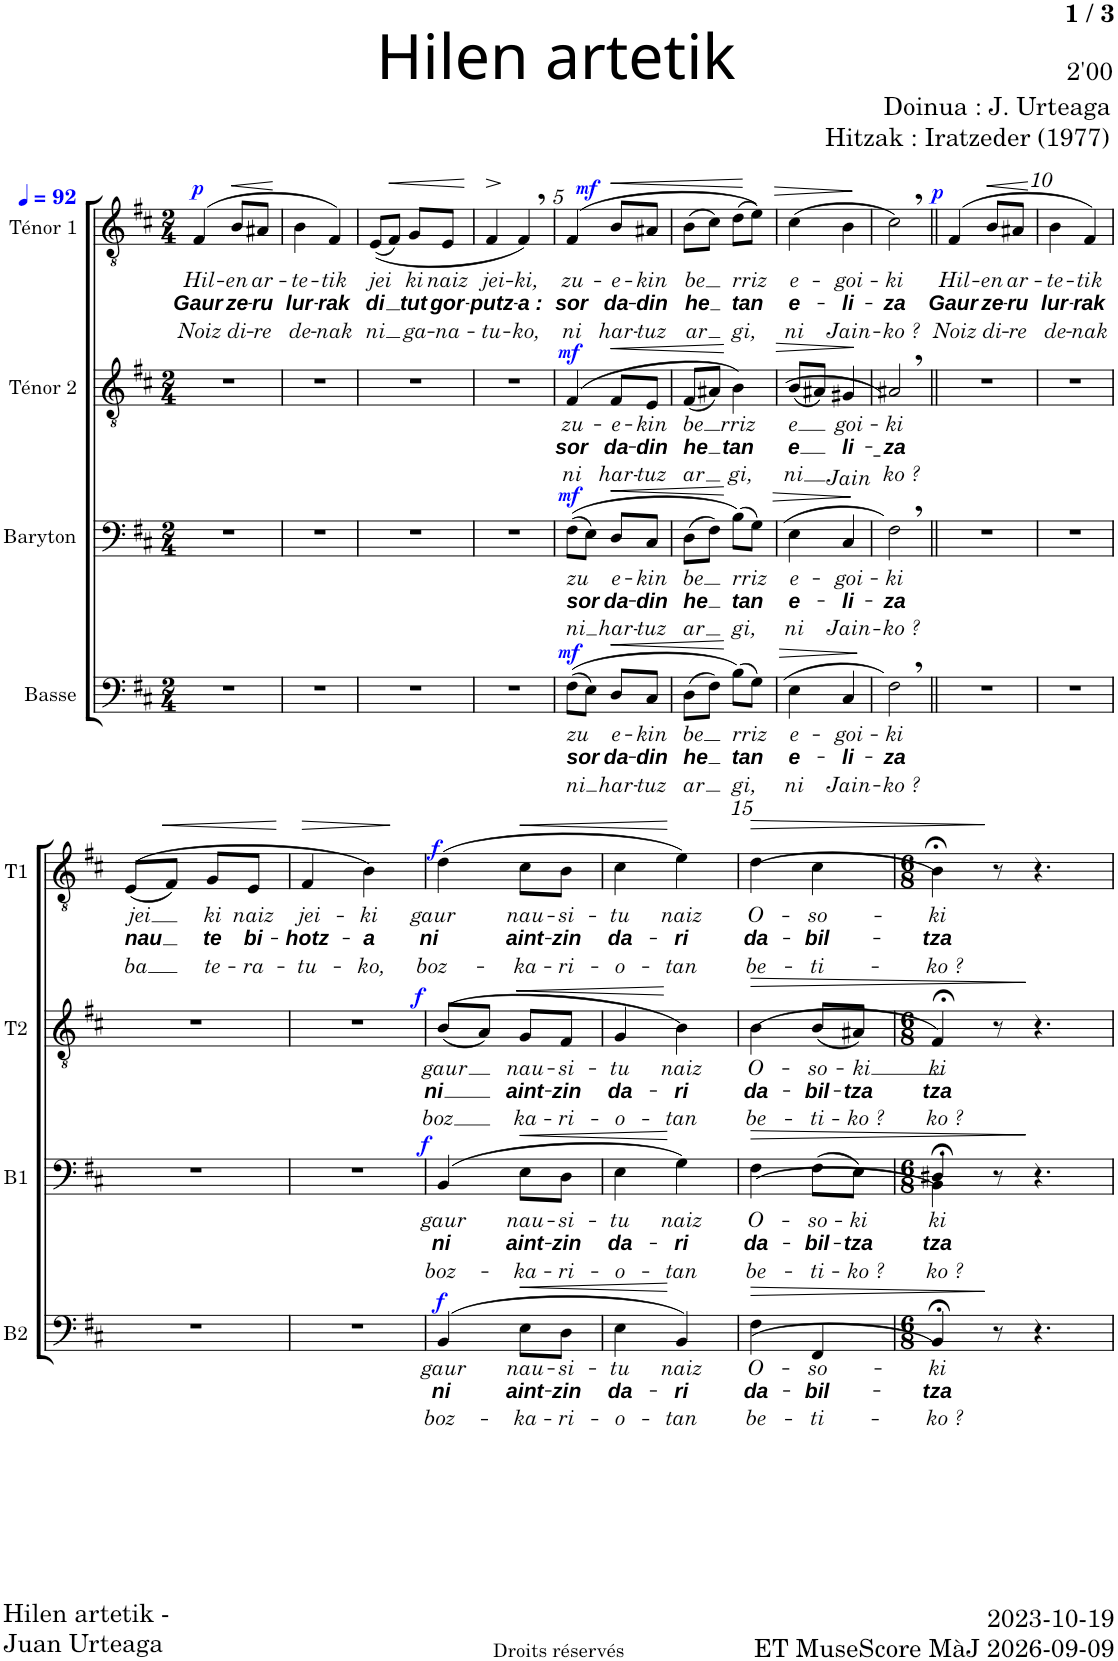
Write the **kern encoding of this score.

**kern	**text	**text	**text	**dynam	**kern	**text	**text	**text	**dynam	**kern	**text	**text	**text	**dynam	**kern	**text	**text	**text	**dynam
*part4	*part4	*part4	*part4	*part4	*part3	*part3	*part3	*part3	*part3	*part2	*part2	*part2	*part2	*part2	*part1	*part1	*part1	*part1	*part1
*staff4	*staff4	*staff4	*staff4	*staff4	*staff3	*staff3	*staff3	*staff3	*staff3	*staff2	*staff2	*staff2	*staff2	*staff2	*staff1	*staff1	*staff1	*staff1	*staff1
*I"Basse	*	*	*	*	*I"Baryton	*	*	*	*	*I"Ténor 2	*	*	*	*	*I"Ténor 1	*	*	*	*
*I'B2	*	*	*	*	*I'B1	*	*	*	*	*I'T2	*	*	*	*	*I'T1	*	*	*	*
*clefF4	*	*	*	*	*clefF4	*	*	*	*	*clefGv2	*	*	*	*	*clefGv2	*	*	*	*
*k[f#c#]	*	*	*	*	*k[f#c#]	*	*	*	*	*k[f#c#]	*	*	*	*	*k[f#c#]	*	*	*	*
*M2/4	*	*	*	*	*M2/4	*	*	*	*	*M2/4	*	*	*	*	*M2/4	*	*	*	*
*MM92	*	*	*	*	*MM92	*	*	*	*	*MM92	*	*	*	*	*MM92	*	*	*	*
=1	=1	=1	=1	=1	=1	=1	=1	=1	=1	=1	=1	=1	=1	=1	=1	=1	=1	=1	=1
!	!	!	!	!	!	!	!	!	!	!	!	!	!	!	!	!LO:LY:b	!LO:LY:b	!LO:LY:b	!LO:DY:a
2r	.	.	.	.	2r	.	.	.	.	2r	.	.	.	.	(4F#/	Hil-	Gaur	Noiz	p
!	!	!	!	!	!	!	!	!	!	!	!	!	!	!	!	!LO:LY:b	!LO:LY:b	!LO:LY:b	!LO:HP:b
.	.	.	.	.	.	.	.	.	.	.	.	.	.	.	8B/L	-en	ze-	di-	<
!	!	!	!	!	!	!	!	!	!	!	!	!	!	!	!	!LO:LY:b	!LO:LY:b	!LO:LY:b	!
.	.	.	.	.	.	.	.	.	.	.	.	.	.	.	8A#X/J	ar-	-ru	-re	.
.	.	.	.	.	.	.	.	.	.	.	.	.	.	.	.	.	.	.	[
=2	=2	=2	=2	=2	=2	=2	=2	=2	=2	=2	=2	=2	=2	=2	=2	=2	=2	=2	=2
!	!	!	!	!	!	!	!	!	!	!	!	!	!	!	!	!LO:LY:b	!LO:LY:b	!LO:LY:b	!
2r	.	.	.	.	2r	.	.	.	.	2r	.	.	.	.	4B\	-te-	lur-	de-	.
!	!	!	!	!	!	!	!	!	!	!	!	!	!	!	!	!LO:LY:b	!LO:LY:b	!LO:LY:b	!
.	.	.	.	.	.	.	.	.	.	.	.	.	.	.	4F#/)	-tik	-rak	-nak	.
=3	=3	=3	=3	=3	=3	=3	=3	=3	=3	=3	=3	=3	=3	=3	=3	=3	=3	=3	=3
!	!	!	!	!	!	!	!	!	!	!	!	!	!	!	!	!LO:LY:b	!LO:LY:b	!LO:LY:b	!
2r	.	.	.	.	2r	.	.	.	.	2r	.	.	.	.	((8E/L	jei	di	ni	.
!	!	!	!	!	!	!	!	!	!	!	!	!	!	!	!	!	!	!	!LO:HP:b
.	.	.	.	.	.	.	.	.	.	.	.	.	.	.	8F#/J)	.	.	.	<
!	!	!	!	!	!	!	!	!	!	!	!	!	!	!	!	!LO:LY:b	!LO:LY:b	!LO:LY:b	!
.	.	.	.	.	.	.	.	.	.	.	.	.	.	.	8G/L	ki	tut	ga-	.
!	!	!	!	!	!	!	!	!	!	!	!	!	!	!	!	!LO:LY:b	!LO:LY:b	!LO:LY:b	!
.	.	.	.	.	.	.	.	.	.	.	.	.	.	.	8E/J	naiz	gor-	-na-	.
.	.	.	.	.	.	.	.	.	.	.	.	.	.	.	.	.	.	.	[
=4	=4	=4	=4	=4	=4	=4	=4	=4	=4	=4	=4	=4	=4	=4	=4	=4	=4	=4	=4
!	!	!	!	!	!	!	!	!	!	!	!	!	!	!	!	!LO:LY:b	!LO:LY:b	!LO:LY:b	!LO:HP:b
2r	.	.	.	.	2r	.	.	.	.	2r	.	.	.	.	4F#/	jei-	-putz-	-tu-	>
!	!	!	!	!	!	!	!	!	!	!	!	!	!	!	!	!LO:LY:b	!LO:LY:b	!LO:LY:b	!
.	.	.	.	.	.	.	.	.	.	.	.	.	.	.	4F#,/)	-ki,	-a :	-ko,	.
=5	=5	=5	=5	=5	=5	=5	=5	=5	=5	=5	=5	=5	=5	=5	=5	=5	=5	=5	=5
!	!LO:LY:b	!LO:LY:b	!LO:LY:b	!LO:DY:a	!	!LO:LY:b	!LO:LY:b	!LO:LY:b	!LO:DY:a	!	!LO:LY:b	!LO:LY:b	!LO:LY:b	!LO:DY:a	!	!LO:LY:b	!LO:LY:b	!LO:LY:b	!LO:DY:a
((8F#\L	-zu	sor	ni	mf	((8F#\L	-zu	sor	ni	mf	(4F#/	zu-	sor	ni	mf	(4F#/	zu-	sor	ni	mf
8E\J)	.	.	.	.	8E\J)	.	.	.	.	.	.	.	.	.	.	.	.	.	.
!	!LO:LY:b	!LO:LY:b	!LO:LY:b	!LO:HP:b	!	!LO:LY:b	!LO:LY:b	!LO:LY:b	!LO:HP:b	!	!LO:LY:b	!LO:LY:b	!LO:LY:b	!LO:HP:b	!	!LO:LY:b	!LO:LY:b	!LO:LY:b	!LO:HP:n=1:b
8D/L	e-	da-	har-	<	8D/L	e-	da-	har-	<	8F#/L	-e-	da-	har-	<	8B/L	-e-	da-	har-	] <
!	!LO:LY:b	!LO:LY:b	!LO:LY:b	!	!	!LO:LY:b	!LO:LY:b	!LO:LY:b	!	!	!LO:LY:b	!LO:LY:b	!LO:LY:b	!	!	!LO:LY:b	!LO:LY:b	!LO:LY:b	!
8C#/J	-kin	-din	-tuz	.	8C#/J	-kin	-din	-tuz	.	8E/J	-kin	-din	-tuz	.	8A#X/J	-kin	-din	-tuz	.
=6	=6	=6	=6	=6	=6	=6	=6	=6	=6	=6	=6	=6	=6	=6	=6	=6	=6	=6	=6
!	!LO:LY:b	!LO:LY:b	!LO:LY:b	!	!	!LO:LY:b	!LO:LY:b	!LO:LY:b	!	!	!LO:LY:b	!LO:LY:b	!LO:LY:b	!	!	!LO:LY:b	!LO:LY:b	!LO:LY:b	!
(8D\L	be	he	ar	.	(8D\L	be	he	ar	.	(8F#/L	be	he	ar	.	(8B\L	be	he	ar	.
8F#\J)	.	.	.	.	8F#\J)	.	.	.	.	8A#X/J)	.	.	.	.	8c#\J)	.	.	.	.
!	!LO:LY:b	!LO:LY:b	!LO:LY:b	!	!	!LO:LY:b	!LO:LY:b	!LO:LY:b	!	!	!LO:LY:b	!LO:LY:b	!LO:LY:b	!	!	!LO:LY:b	!LO:LY:b	!LO:LY:b	!
(8B\L)	rriz	tan	gi,	[	(8B\L)	rriz	tan	gi,	[	4B\)	rriz	tan	gi,	[	(8d\L	rriz	tan	gi,	.
8G\J)	.	.	.	.	8G\J)	.	.	.	.	.	.	.	.	.	8e\J))	.	.	.	[
=7	=7	=7	=7	=7	=7	=7	=7	=7	=7	=7	=7	=7	=7	=7	=7	=7	=7	=7	=7
!	!LO:LY:b	!LO:LY:b	!LO:LY:b	!LO:HP:b	!	!LO:LY:b	!LO:LY:b	!LO:LY:b	!LO:HP:b	!	!LO:LY:b	!LO:LY:b	!LO:LY:b	!LO:HP:b	!	!LO:LY:b	!LO:LY:b	!LO:LY:b	!LO:HP:b
(>4E\	e-	e-	ni	>	(>4E\	e-	e-	ni	>	((>8B/L	-e	-e	ni	>	(4c#\	e-	e-	ni	>
.	.	.	.	.	.	.	.	.	.	8A#X/J)	.	.	.	.	.	.	.	.	.
!	!LO:LY:b	!LO:LY:b	!LO:LY:b	!	!	!LO:LY:b	!LO:LY:b	!LO:LY:b	!	!	!LO:LY:b	!LO:LY:b	!LO:LY:b	!	!	!LO:LY:b	!LO:LY:b	!LO:LY:b	!
4C#/	-goi-	-li-	Jain-	.	4C#/	-goi-	-li-	Jain-	.	4G#X/	goi-	li-	Jain	.	4B\	-goi-	-li-	Jain-	.
.	.	.	.	]	.	.	.	.	]	.	.	.	.	]	.	.	.	.	]
=8	=8	=8	=8	=8	=8	=8	=8	=8	=8	=8	=8	=8	=8	=8	=8	=8	=8	=8	=8
!	!LO:LY:b	!LO:LY:b	!LO:LY:b	!	!	!LO:LY:b	!LO:LY:b	!LO:LY:b	!	!	!LO:LY:b	!LO:LY:b	!LO:LY:b	!	!	!LO:LY:b	!LO:LY:b	!LO:LY:b	!
2F#,\)	-ki	-za	-ko ?	.	2F#,\)	-ki	-za	-ko ?	.	2A#X,/)	-ki	-za	-ko ?	.	2c#,\)	-ki	-za	-ko ?	.
=9||	=9||	=9||	=9||	=9||	=9||	=9||	=9||	=9||	=9||	=9||	=9||	=9||	=9||	=9||	=9||	=9||	=9||	=9||	=9||
!	!	!	!	!	!	!	!	!	!	!	!	!	!	!	!	!LO:LY:b	!LO:LY:b	!LO:LY:b	!LO:DY:a
2r	.	.	.	.	2r	.	.	.	.	2r	.	.	.	.	(4F#/	Hil-	Gaur	Noiz	p
!	!	!	!	!	!	!	!	!	!	!	!	!	!	!	!	!LO:LY:b	!LO:LY:b	!LO:LY:b	!LO:HP:b
.	.	.	.	.	.	.	.	.	.	.	.	.	.	.	8B/L	-en	ze-	di-	<
!	!	!	!	!	!	!	!	!	!	!	!	!	!	!	!	!LO:LY:b	!LO:LY:b	!LO:LY:b	!
.	.	.	.	.	.	.	.	.	.	.	.	.	.	.	8A#X/J	ar-	-ru	-re	.
.	.	.	.	.	.	.	.	.	.	.	.	.	.	.	.	.	.	.	[
=10	=10	=10	=10	=10	=10	=10	=10	=10	=10	=10	=10	=10	=10	=10	=10	=10	=10	=10	=10
!	!	!	!	!	!	!	!	!	!	!	!	!	!	!	!	!LO:LY:b	!LO:LY:b	!LO:LY:b	!
2r	.	.	.	.	2r	.	.	.	.	2r	.	.	.	.	4B\	-te-	lur-	de-	.
!	!	!	!	!	!	!	!	!	!	!	!	!	!	!	!	!LO:LY:b	!LO:LY:b	!LO:LY:b	!
.	.	.	.	.	.	.	.	.	.	.	.	.	.	.	4F#/)	-tik	-rak	-nak	.
!!LO:LB:g=z
=11	=11	=11	=11	=11	=11	=11	=11	=11	=11	=11	=11	=11	=11	=11	=11	=11	=11	=11	=11
!	!	!	!	!	!	!	!	!	!	!	!	!	!	!	!	!LO:LY:b	!LO:LY:b	!LO:LY:b	!
2r	.	.	.	.	2r	.	.	.	.	2r	.	.	.	.	((8E/L	jei	nau	ba	.
!	!	!	!	!	!	!	!	!	!	!	!	!	!	!	!	!	!	!	!LO:HP:b
.	.	.	.	.	.	.	.	.	.	.	.	.	.	.	8F#/J)	.	.	.	<
!	!	!	!	!	!	!	!	!	!	!	!	!	!	!	!	!LO:LY:b	!LO:LY:b	!LO:LY:b	!
.	.	.	.	.	.	.	.	.	.	.	.	.	.	.	8G/L	ki	te	te-	.
!	!	!	!	!	!	!	!	!	!	!	!	!	!	!	!	!LO:LY:b	!LO:LY:b	!LO:LY:b	!
.	.	.	.	.	.	.	.	.	.	.	.	.	.	.	8E/J	naiz	bi-	-ra-	.
.	.	.	.	.	.	.	.	.	.	.	.	.	.	.	.	.	.	.	[
=12	=12	=12	=12	=12	=12	=12	=12	=12	=12	=12	=12	=12	=12	=12	=12	=12	=12	=12	=12
!	!	!	!	!	!	!	!	!	!	!	!	!	!	!	!	!LO:LY:b	!LO:LY:b	!LO:LY:b	!LO:HP:b
2r	.	.	.	.	2r	.	.	.	.	2r	.	.	.	.	4F#/	jei-	-hotz-	-tu-	>
!	!	!	!	!	!	!	!	!	!	!	!	!	!	!	!	!LO:LY:b	!LO:LY:b	!LO:LY:b	!
.	.	.	.	.	.	.	.	.	.	.	.	.	.	.	4B\)	-ki	-a	-ko,	.
=13	=13	=13	=13	=13	=13	=13	=13	=13	=13	=13	=13	=13	=13	=13	=13	=13	=13	=13	=13
!	!LO:LY:b	!LO:LY:b	!LO:LY:b	!LO:DY:a	!	!LO:LY:b	!LO:LY:b	!LO:LY:b	!LO:DY:a	!	!LO:LY:b	!LO:LY:b	!LO:LY:b	!LO:DY:a	!	!LO:LY:b	!LO:LY:b	!LO:LY:b	!LO:DY:a
(4BB/	gaur	ni	boz-	f	(4BB/	gaur	ni	boz-	f	((8B/L	gaur	ni	-boz	f	(4d\	gaur	ni	boz-	f
.	.	.	.	.	.	.	.	.	.	8A/J)	.	.	.	.	.	.	.	.	.
!	!LO:LY:b	!LO:LY:b	!LO:LY:b	!LO:HP:b	!	!LO:LY:b	!LO:LY:b	!LO:LY:b	!LO:HP:b	!	!LO:LY:b	!LO:LY:b	!LO:LY:b	!LO:HP:b	!	!LO:LY:b	!LO:LY:b	!LO:LY:b	!LO:HP:n=1:b
8E\L	nau-	aint-	-ka-	<	8E\L	nau-	aint-	-ka-	<	8G/L	nau-	aint-	ka-	<	8c#\L	nau-	aint-	-ka-	] <
!	!LO:LY:b	!LO:LY:b	!LO:LY:b	!	!	!LO:LY:b	!LO:LY:b	!LO:LY:b	!	!	!LO:LY:b	!LO:LY:b	!LO:LY:b	!	!	!LO:LY:b	!LO:LY:b	!LO:LY:b	!
8D\J	-si-	-zin	-ri-	.	8D\J	-si-	-zin	-ri-	.	8F#/J	-si-	-zin	-ri-	.	8B\J	-si-	-zin	-ri-	.
=14	=14	=14	=14	=14	=14	=14	=14	=14	=14	=14	=14	=14	=14	=14	=14	=14	=14	=14	=14
!	!LO:LY:b	!LO:LY:b	!LO:LY:b	!	!	!LO:LY:b	!LO:LY:b	!LO:LY:b	!	!	!LO:LY:b	!LO:LY:b	!LO:LY:b	!	!	!LO:LY:b	!LO:LY:b	!LO:LY:b	!
4E\	-tu	da-	-o-	.	4E\	-tu	da-	-o-	.	4G/	-tu	da-	-o-	.	4c#\	-tu	da-	-o-	.
!	!LO:LY:b	!LO:LY:b	!LO:LY:b	!	!	!LO:LY:b	!LO:LY:b	!LO:LY:b	!	!	!LO:LY:b	!LO:LY:b	!LO:LY:b	!	!	!LO:LY:b	!LO:LY:b	!LO:LY:b	!
4BB/)	naiz	-ri	-tan	[	4G\)	naiz	-ri	-tan	[	4B\)	naiz	-ri	-tan	[	4e\)	naiz	-ri	-tan	[
=15	=15	=15	=15	=15	=15	=15	=15	=15	=15	=15	=15	=15	=15	=15	=15	=15	=15	=15	=15
!	!LO:LY:b	!LO:LY:b	!LO:LY:b	!LO:HP:b	!	!LO:LY:b	!LO:LY:b	!LO:LY:b	!LO:HP:b	!	!LO:LY:b	!LO:LY:b	!LO:LY:b	!LO:HP:b	!	!LO:LY:b	!LO:LY:b	!LO:LY:b	!LO:HP:b
(>4F#\	O-	da-	be-	>	(>4F#\	O-	da-	be-	>	(4B\	O-	da-	be-	>	(4d\	O-	da-	be-	>
!	!LO:LY:b	!LO:LY:b	!LO:LY:b	!	!	!LO:LY:b	!LO:LY:b	!LO:LY:b	!	!	!LO:LY:b	!LO:LY:b	!LO:LY:b	!	!	!LO:LY:b	!LO:LY:b	!LO:LY:b	!
4FF#/	-so-	-bil-	-ti-	.	(8F#\L	-so-	-bil-	-ti-	.	(8B/L	-so-	-bil-	-ti-	.	4c#\	-so-	-bil-	-ti-	.
!	!	!	!	!	!	!LO:LY:b	!LO:LY:b	!LO:LY:b	!	!	!LO:LY:b	!LO:LY:b	!LO:LY:b	!	!	!	!	!	!
.	.	.	.	.	8E\J)	-ki	-tza	-ko ?	.	8A#X/J)	-ki	-tza	-ko ?	.	.	.	.	.	.
=16	=16	=16	=16	=16	=16	=16	=16	=16	=16	=16	=16	=16	=16	=16	=16	=16	=16	=16	=16
*M6/8	*	*	*	*	*M6/8	*	*	*	*	*M6/8	*	*	*	*	*M6/8	*	*	*	*
!	!LO:LY:b	!LO:LY:b	!LO:LY:b	!	!	!LO:LY:b	!LO:LY:b	!LO:LY:b	!	!	!LO:LY:b	!LO:LY:b	!LO:LY:b	!	!	!LO:LY:b	!LO:LY:b	!LO:LY:b	!
*	*	*	*	*	*^	*	*	*	*	*	*	*	*	*	*	*	*	*	*
4BB;</)	-ki	-tza	-ko ?	.	4D#X;</)	4BB\	-ki	-tza	-ko ?	.	4F#;</)	ki	-tza	-ko ?	.	4B;<\)	-ki	-tza	-ko ?	.
8r	.	.	.	]	8r	2ryy	.	.	.	.	8r	.	.	.	.	8r	.	.	.	]
4.r	.	.	.	.	4.r	.	.	.	.	]	4.r	.	.	.	]	4.r	.	.	.	.
*	*	*	*	*	*v	*v	*	*	*	*	*	*	*	*	*	*	*	*	*	*
=	=	=	=	=	=	=	=	=	=	=	=	=	=	=	=	=	=	=	=
*-	*-	*-	*-	*-	*-	*-	*-	*-	*-	*-	*-	*-	*-	*-	*-	*-	*-	*-	*-
